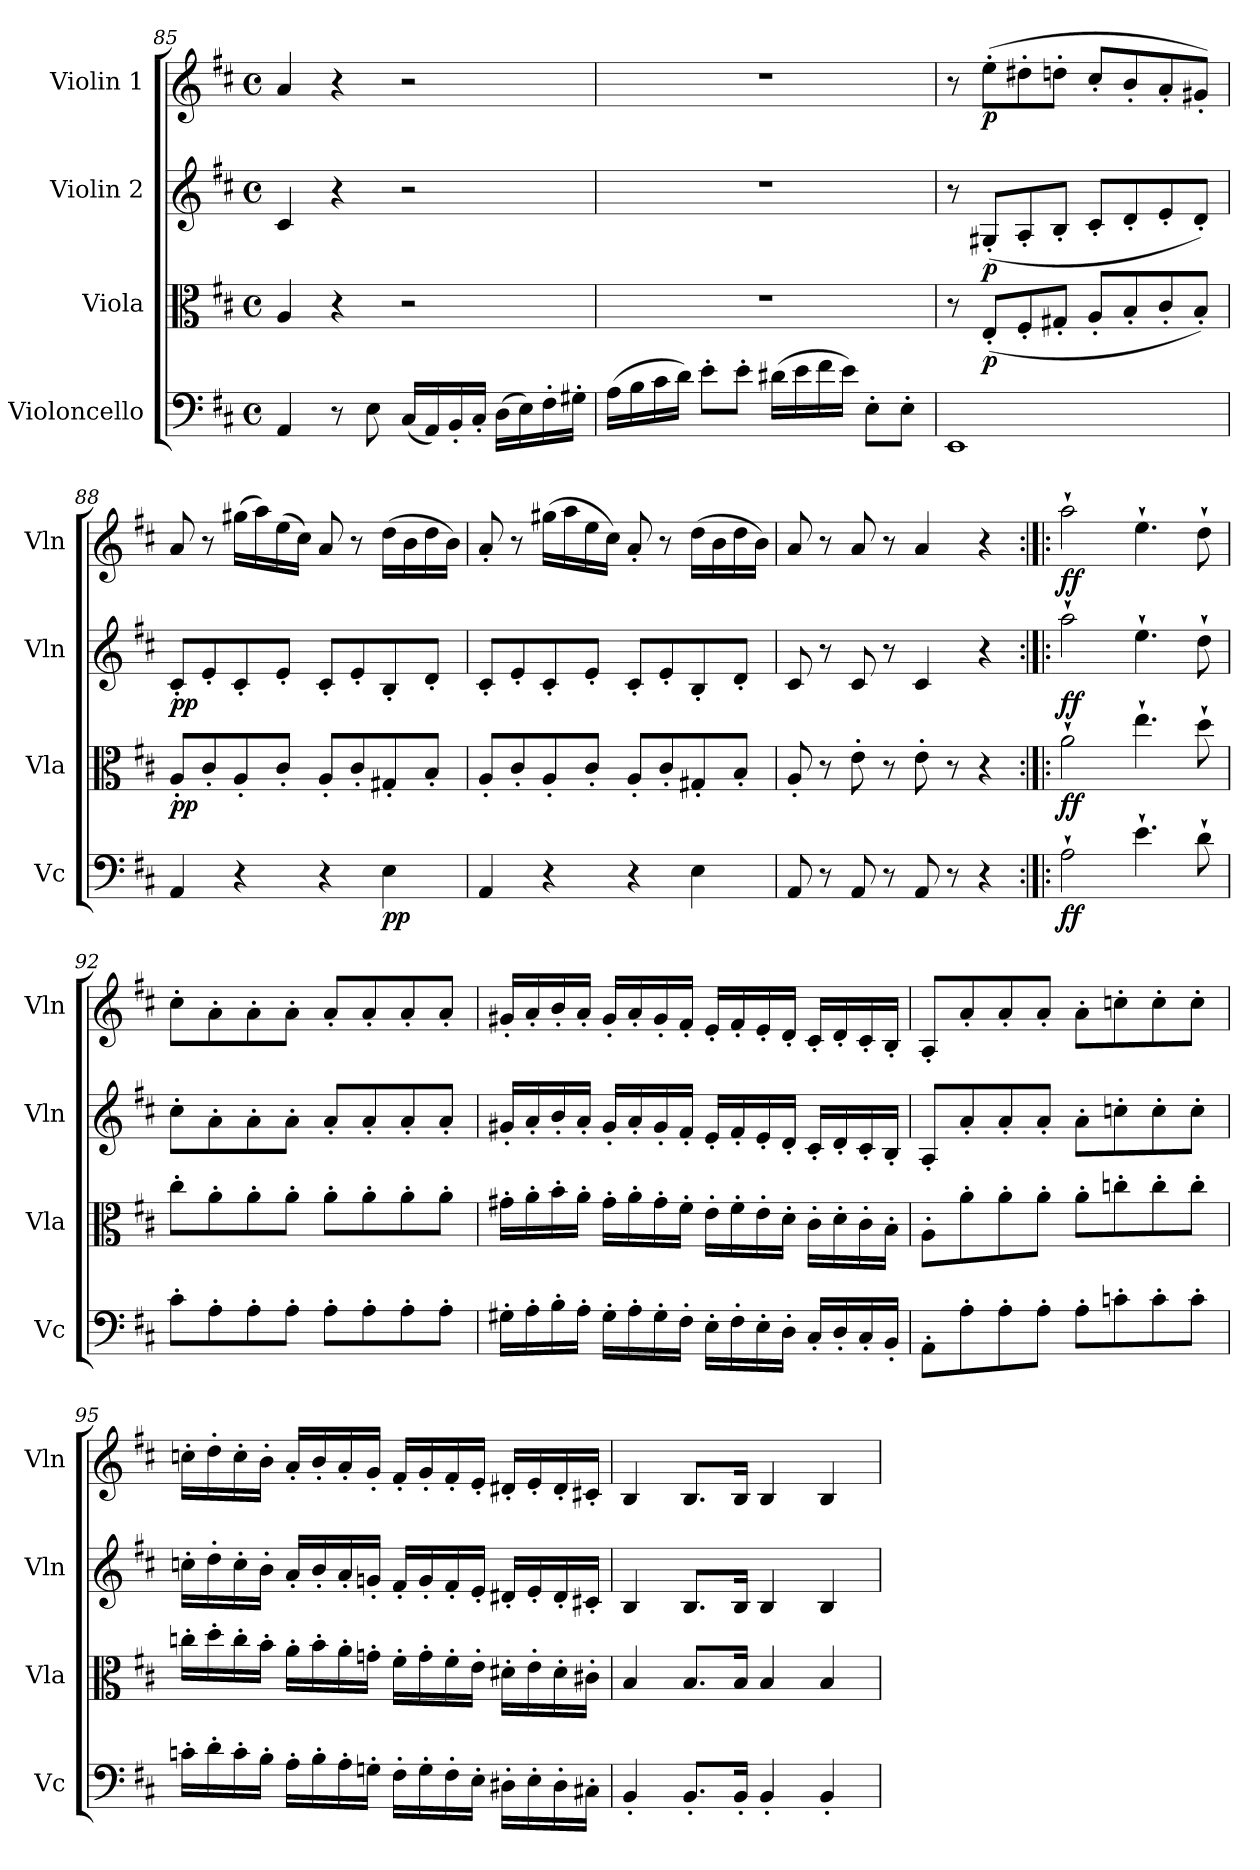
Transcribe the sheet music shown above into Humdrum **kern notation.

**kern	**dynam	**kern	**dynam	**kern	**dynam	**kern	**dynam
*part4	*part4	*part3	*part3	*part2	*part2	*part1	*part1
*staff4	*staff4	*staff3	*staff3	*staff2	*staff2	*staff1	*staff1
*I"Violoncello	*	*I"Viola	*	*I"Violin 2	*	*I"Violin 1	*
*I'Vc	*	*I'Vla	*	*I'Vln	*	*I'Vln	*
*clefF4	*	*clefC3	*	*clefG2	*	*clefG2	*
*k[f#c#]	*	*k[f#c#]	*	*k[f#c#]	*	*k[f#c#]	*
*M4/4	*	*M4/4	*	*M4/4	*	*M4/4	*
*met(c)	*	*met(c)	*	*met(c)	*	*met(c)	*
=85	=85	=85	=85	=85	=85	=85	=85
4AA/	.	4A/	.	4c#/	.	4a/	.
8r	.	4r	.	4r	.	4r	.
8E\	.	.	.	.	.	.	.
(<16C#/LL	.	2r	.	2r	.	2r	.
16AA/)	.	.	.	.	.	.	.
16BB'/	.	.	.	.	.	.	.
16C#'/JJ	.	.	.	.	.	.	.
(>16D\LL	.	.	.	.	.	.	.
16E\)	.	.	.	.	.	.	.
16F#'\	.	.	.	.	.	.	.
16G#X'\JJ	.	.	.	.	.	.	.
!!LO:LB:g=z
=86	=86	=86	=86	=86	=86	=86	=86
(>16A\LL	.	1r	.	1r	.	1r	.
16B\	.	.	.	.	.	.	.
16c#\	.	.	.	.	.	.	.
16d\JJ)	.	.	.	.	.	.	.
8e'\L	.	.	.	.	.	.	.
8e'\J	.	.	.	.	.	.	.
(>16d#X\LL	.	.	.	.	.	.	.
16e\	.	.	.	.	.	.	.
16f#\	.	.	.	.	.	.	.
16e\JJ)	.	.	.	.	.	.	.
8E'\L	.	.	.	.	.	.	.
8E'\J	.	.	.	.	.	.	.
=87	=87	=87	=87	=87	=87	=87	=87
1EE	.	8r	.	8r	.	8r	.
!	!	!	!LO:DY:b	!	!LO:DY:b	!	!LO:DY:b
.	.	(<8E'/L	p	(<8G#X'/L	p	(>8ee'\L	p
.	.	8F#'/	.	8A'/	.	8dd#X'\	.
.	.	8G#X'/J	.	8B'/J	.	8ddn'\J	.
.	.	8A'/L	.	8c#'/L	.	8cc#'/L	.
.	.	8B'/	.	8d'/	.	8b'/	.
.	.	8c#'/	.	8e'/	.	8a'/	.
.	.	8B'/J)	.	8d'/J)	.	8g#X'/J)	.
=88	=88	=88	=88	=88	=88	=88	=88
!	!	!	!LO:DY:b	!	!LO:DY:b	!	!
4AA/	.	8A'/L	pp	8c#'/L	pp	8a/	.
.	.	8c#'/	.	8e'/	.	8r	.
4r	.	8A'/	.	8c#'/	.	(>16gg#X\LL	.
.	.	.	.	.	.	16aa\)	.
.	.	8c#'/J	.	8e'/J	.	(>16ee\	.
.	.	.	.	.	.	16cc#\JJ)	.
4r	.	8A'/L	.	8c#'/L	.	8a/	.
.	.	8c#'/	.	8e'/	.	8r	.
!	!LO:DY:b	!	!	!	!	!	!
4E\	pp	8G#X'/	.	8B'/	.	(>16dd\LL	.
.	.	.	.	.	.	16b\	.
.	.	8B'/J	.	8d'/J	.	16dd\	.
.	.	.	.	.	.	16b\JJ)	.
=89	=89	=89	=89	=89	=89	=89	=89
4AA/	.	8A'/L	.	8c#'/L	.	8a'/	.
.	.	8c#'/	.	8e'/	.	8r	.
4r	.	8A'/	.	8c#'/	.	(>16gg#X\LL	.
.	.	.	.	.	.	16aa\	.
.	.	8c#'/J	.	8e'/J	.	16ee\	.
.	.	.	.	.	.	16cc#\JJ)	.
4r	.	8A'/L	.	8c#'/L	.	8a'/	.
.	.	8c#'/	.	8e'/	.	8r	.
4E\	.	8G#X'/	.	8B'/	.	(>16dd\LL	.
.	.	.	.	.	.	16b\	.
.	.	8B'/J	.	8d'/J	.	16dd\	.
.	.	.	.	.	.	16b\JJ)	.
=90	=90	=90	=90	=90	=90	=90	=90
8AA/	.	8A'/	.	8c#/	.	8a/	.
8r	.	8r	.	8r	.	8r	.
8AA/	.	8e'\	.	8c#/	.	8a/	.
8r	.	8r	.	8r	.	8r	.
8AA/	.	8e'\	.	4c#/	.	4a/	.
8r	.	8r	.	.	.	.	.
4r	.	4r	.	4r	.	4r	.
!!LO:PB:g=z
=91:|!|:	=91:|!|:	=91:|!|:	=91:|!|:	=91:|!|:	=91:|!|:	=91:|!|:	=91:|!|:
!	!LO:DY:b	!	!LO:DY:b	!	!LO:DY:b	!	!LO:DY:b
2A`\	ff	2a`\	ff	2aa`\	ff	2aa`\	ff
4.e`\	.	4.ee`\	.	4.ee`\	.	4.ee`\	.
8d`\	.	8dd`\	.	8dd`\	.	8dd`\	.
=92	=92	=92	=92	=92	=92	=92	=92
8c#'\L	.	8cc#'\L	.	8cc#'\L	.	8cc#'\L	.
8A'\	.	8a'\	.	8a'\	.	8a'\	.
8A'\	.	8a'\	.	8a'\	.	8a'\	.
8A'\J	.	8a'\J	.	8a'\J	.	8a'\J	.
8A'\L	.	8a'\L	.	8a'/L	.	8a'/L	.
8A'\	.	8a'\	.	8a'/	.	8a'/	.
8A'\	.	8a'\	.	8a'/	.	8a'/	.
8A'\J	.	8a'\J	.	8a'/J	.	8a'/J	.
=93	=93	=93	=93	=93	=93	=93	=93
16G#X'\LL	.	16g#X'\LL	.	16g#X'/LL	.	16g#X'/LL	.
16A'\	.	16a'\	.	16a'/	.	16a'/	.
16B'\	.	16b'\	.	16b'/	.	16b'/	.
16A'\JJ	.	16a'\JJ	.	16a'/JJ	.	16a'/JJ	.
16G#'\LL	.	16g#'\LL	.	16g#'/LL	.	16g#'/LL	.
16A'\	.	16a'\	.	16a'/	.	16a'/	.
16G#'\	.	16g#'\	.	16g#'/	.	16g#'/	.
16F#'\JJ	.	16f#'\JJ	.	16f#'/JJ	.	16f#'/JJ	.
16E'\LL	.	16e'\LL	.	16e'/LL	.	16e'/LL	.
16F#'\	.	16f#'\	.	16f#'/	.	16f#'/	.
16E'\	.	16e'\	.	16e'/	.	16e'/	.
16D'\JJ	.	16d'\JJ	.	16d'/JJ	.	16d'/JJ	.
16C#'/LL	.	16c#'\LL	.	16c#'/LL	.	16c#'/LL	.
16D'/	.	16d'\	.	16d'/	.	16d'/	.
16C#'/	.	16c#'\	.	16c#'/	.	16c#'/	.
16BB'/JJ	.	16B'\JJ	.	16B'/JJ	.	16B'/JJ	.
=94	=94	=94	=94	=94	=94	=94	=94
8AA'\L	.	8A'\L	.	8A'/L	.	8A'/L	.
8A'\	.	8a'\	.	8a'/	.	8a'/	.
8A'\	.	8a'\	.	8a'/	.	8a'/	.
8A'\J	.	8a'\J	.	8a'/J	.	8a'/J	.
8A'\L	.	8a'\L	.	8a'\L	.	8a'\L	.
8cn'\	.	8ccn'\	.	8ccn'\	.	8ccn'\	.
8c'\	.	8cc'\	.	8cc'\	.	8cc'\	.
8c'\J	.	8cc'\J	.	8cc'\J	.	8cc'\J	.
=95	=95	=95	=95	=95	=95	=95	=95
16cn'\LL	.	16ccn'\LL	.	16ccn'\LL	.	16ccn'\LL	.
16d'\	.	16dd'\	.	16dd'\	.	16dd'\	.
16c'\	.	16cc'\	.	16cc'\	.	16cc'\	.
16B'\JJ	.	16b'\JJ	.	16b'\JJ	.	16b'\JJ	.
16A'\LL	.	16a'\LL	.	16a'/LL	.	16a'/LL	.
16B'\	.	16b'\	.	16b'/	.	16b'/	.
16A'\	.	16a'\	.	16a'/	.	16a'/	.
16Gn'\JJ	.	16gn'\JJ	.	16gn'/JJ	.	16g'/JJ	.
16F#'\LL	.	16f#'\LL	.	16f#'/LL	.	16f#'/LL	.
16G'\	.	16g'\	.	16g'/	.	16g'/	.
16F#'\	.	16f#'\	.	16f#'/	.	16f#'/	.
16E'\JJ	.	16e'\JJ	.	16e'/JJ	.	16e'/JJ	.
16D#X'\LL	.	16d#X'\LL	.	16d#X'/LL	.	16d#X'/LL	.
16E'\	.	16e'\	.	16e'/	.	16e'/	.
16D#'\	.	16d#'\	.	16d#'/	.	16d#'/	.
16C#X'\JJ	.	16c#X'\JJ	.	16c#X'/JJ	.	16c#X'/JJ	.
=96	=96	=96	=96	=96	=96	=96	=96
4BB'/	.	4B/	.	4B/	.	4B/	.
8.BB'/L	.	8.B/L	.	8.B/L	.	8.B/L	.
16BB'/Jk	.	16B/Jk	.	16B/Jk	.	16B/Jk	.
4BB'/	.	4B/	.	4B/	.	4B/	.
4BB'/	.	4B/	.	4B/	.	4B/	.
=	=	=	=	=	=	=	=
*-	*-	*-	*-	*-	*-	*-	*-
